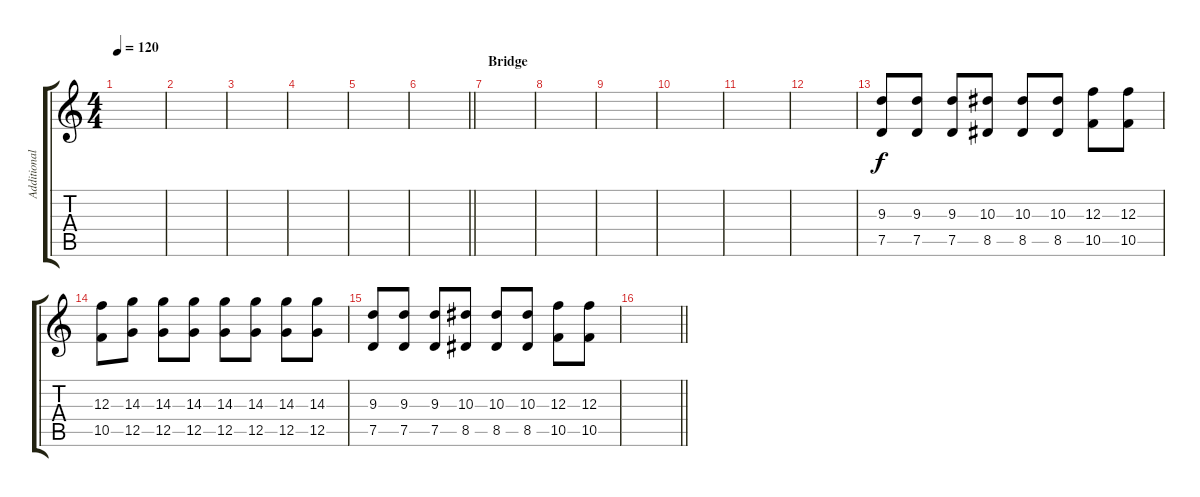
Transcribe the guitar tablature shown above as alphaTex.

\track ("Additional Guitar" "Additional") {instrument distortionguitar}
\staff {score tabs}
\tuning (D4 A3 F3 C3 G2 C2) {hide}
\ts (4 4)
\tempo 120
\clef g2
\ks c
|
|
|
|
|
\barLineRight lightlight
|
\section ("" "Bridge")
|
|
|
|
|
|
(9.3 7.5).8 (9.3 7.5).8 (9.3 7.5).8 (10.3 8.5).8 (10.3 8.5).8 (10.3 8.5).8 (12.3 10.5).8 (12.3 10.5).8 |
(12.3 10.5).8 (14.3 12.5).8 (14.3 12.5).8 (14.3 12.5).8 (14.3 12.5).8 (14.3 12.5).8 (14.3 12.5).8 (14.3 12.5).8 |
(9.3 7.5).8 (9.3 7.5).8 (9.3 7.5).8 (10.3 8.5).8 (10.3 8.5).8 (10.3 8.5).8 (12.3 10.5).8 (12.3 10.5).8 |
\barLineRight lightlight
